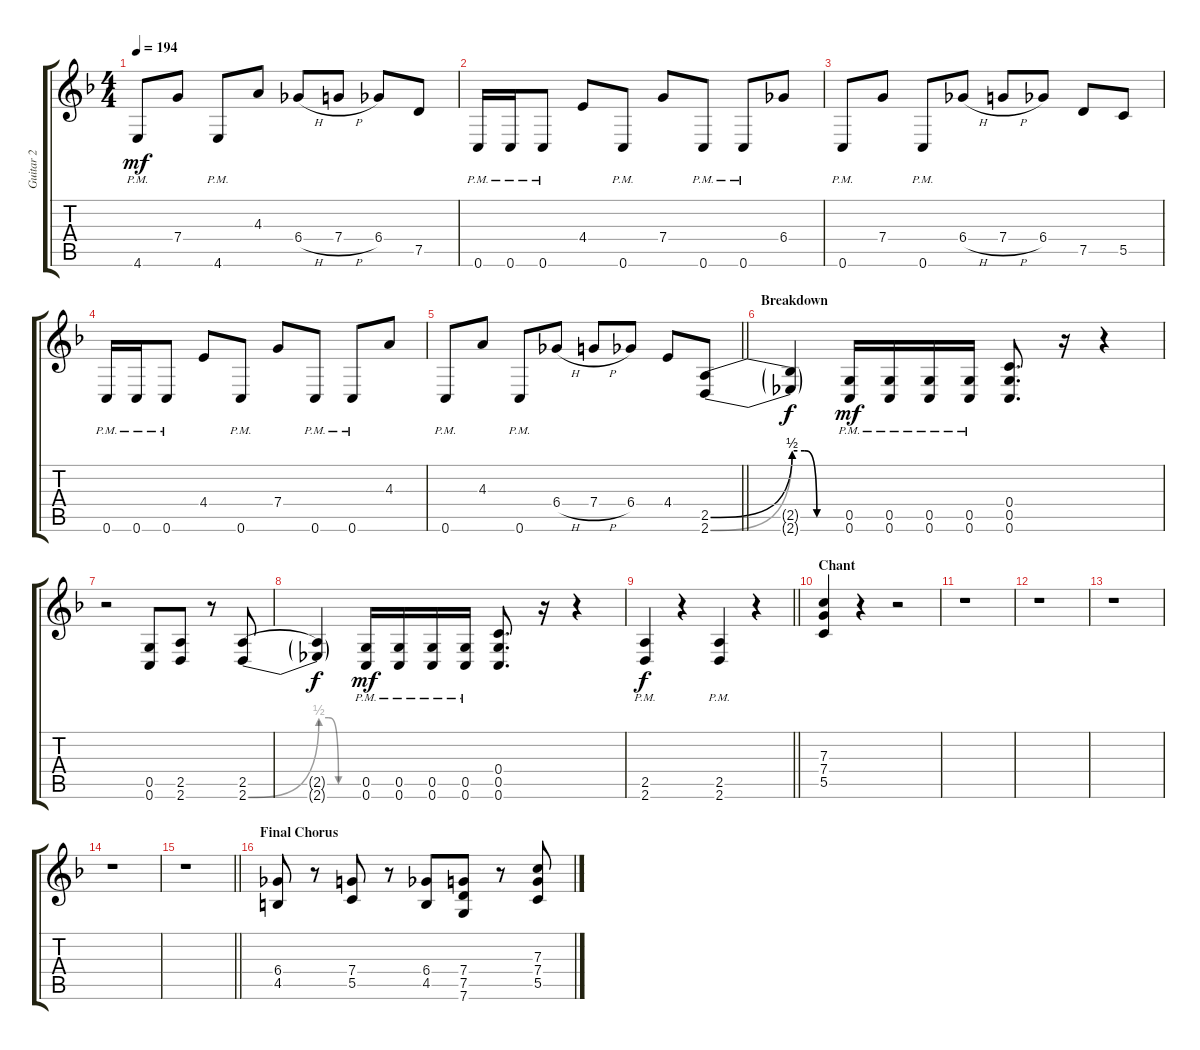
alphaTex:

\track ("Guitar 2" "Guitar 2") {instrument distortionguitar}
\staff {score tabs}
\tuning (D4 A3 F3 C3 G2 C2) {hide}
\ts (4 4)
\tempo 194
\clef g2
\ks f
4.6{pm}.8{dy mf} 7.4.8 4.6{pm}.8 4.3.8 6.4{h}.8 7.4{h}.8 6.4.8 7.5.8 |
0.6{pm}.16 0.6{pm}.16 0.6{pm}.8 4.4.8 0.6{pm}.8 7.4.8 0.6{pm}.8 0.6{pm}.8 6.4.8 |
0.6{pm}.8 7.4.8 0.6{pm}.8 6.4{h}.8 7.4{h}.8 6.4.8 7.5.8 5.5.8 |
0.6{pm}.16 0.6{pm}.16 0.6{pm}.8 4.4.8 0.6{pm}.8 7.4.8 0.6{pm}.8 0.6{pm}.8 4.3.8 |
\barLineRight lightlight
0.6{pm}.8 4.3.8 0.6{pm}.8 6.4{h}.8 7.4{h}.8 6.4.8 4.4.8 (2.5{be (bend 0 0 60 2)} 2.6{be (bend 0 0 60 2)}).8 |
\section ("" "Breakdown")
(2.5{be (custom 0 2 15 2 30 0 60 0) t} 2.6{be (custom 0 2 15 2 30 0 60 0) t}).4{dy f} (0.5{pm} 0.6{pm}).16{dy mf} (0.5{pm} 0.6{pm}).16 (0.5{pm} 0.6{pm}).16 (0.5{pm} 0.6{pm}).16 (0.4 0.5 0.6).8{d} r.16 r.4 |
r.2 (0.5 0.6).8 (2.5 2.6).8 r.8 (2.5{be (hold 0 0 60 0)} 2.6{be (bend 0 0 60 2)}).8 |
(2.5{be (hold 0 0 60 0) t} 2.6{be (custom 0 2 15 2 30 0 60 0) t}).4{dy f} (0.5{pm} 0.6{pm}).16{dy mf} (0.5{pm} 0.6{pm}).16 (0.5{pm} 0.6{pm}).16 (0.5{pm} 0.6{pm}).16 (0.4 0.5 0.6).8{d} r.16 r.4 |
\barLineRight lightlight
(2.5{pm} 2.6{pm}).4{dy f} r.4 (2.5{pm} 2.6{pm}).4 r.4 |
\section ("" "Chant")
(7.3 7.4 5.5).4 r.4 r.2 |
r.1 |
r.1 |
r.1 |
r.1 |
\barLineRight lightlight
r.1 |
\section ("" "Final Chorus")
(6.4 4.5).8 r.8 (7.4 5.5).8 r.8 (6.4 4.5).8 (7.4 7.5 7.6).8 r.8 (7.3 7.4 5.5).8
